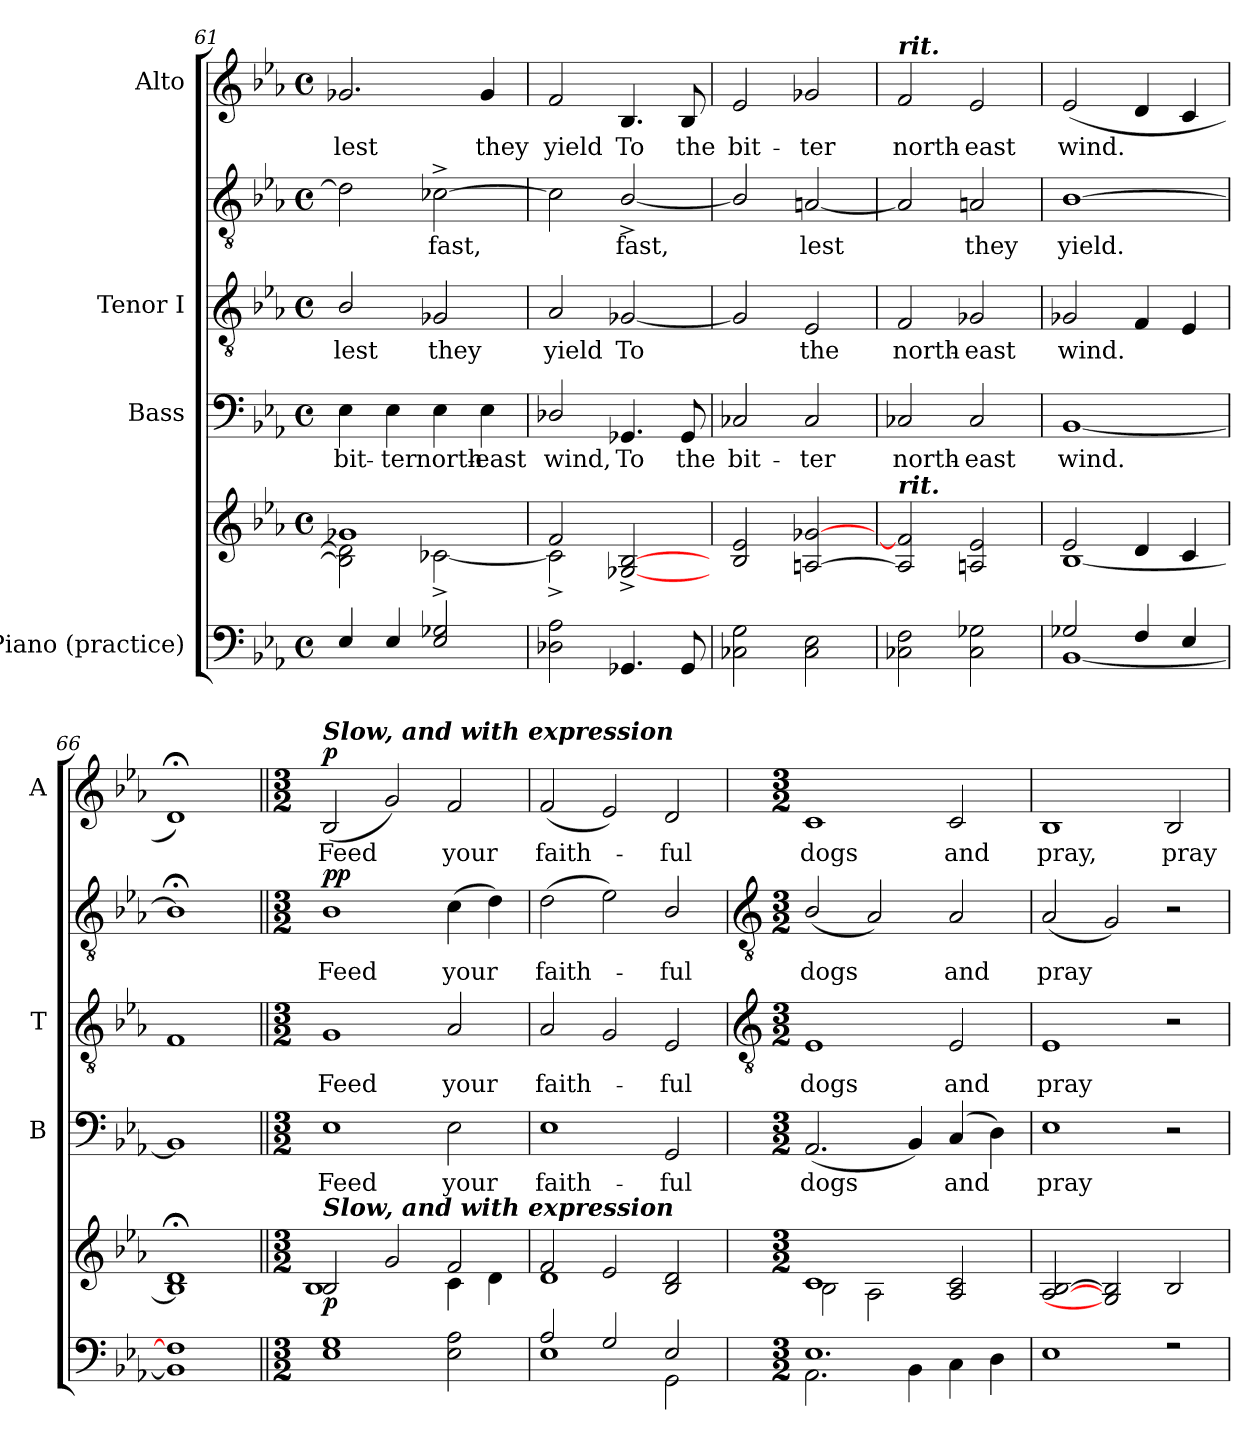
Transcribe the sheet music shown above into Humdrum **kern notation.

**kern	**kern	**dynam	**kern	**text	**kern	**text	**kern	**text	**dynam	**kern	**text	**dynam
*part4	*part4	*part4	*part3	*part3	*part2	*part2	*part2	*part2	*part2	*part1	*part1	*part1
*staff6	*staff5	*staff5/6	*staff4	*staff4	*staff3	*staff3	*staff2	*staff2	*staff2/3	*staff1	*staff1	*staff1
*I"Piano (practice)	*	*	*I"Bass	*	*I"Tenor I	*	*	*	*	*I"Alto	*	*
*	*	*	*I'B	*	*I'T	*	*	*	*	*I'A	*	*
!!LO:LB:g=z
*clefF4	*clefG2	*	*clefF4	*	*clefGv2	*	*clefGv2	*	*	*clefG2	*	*
*k[b-e-a-]	*k[b-e-a-]	*	*k[b-e-a-]	*	*k[b-e-a-]	*	*k[b-e-a-]	*	*	*k[b-e-a-]	*	*
*E-:	*E-:	*	*E-:	*	*E-:	*	*E-:	*	*	*E-:	*	*
*M4/4	*M4/4	*	*M4/4	*	*M4/4	*	*M4/4	*	*	*M4/4	*	*
*met(c)	*met(c)	*	*met(c)	*	*met(c)	*	*met(c)	*	*	*met(c)	*	*
=61	=61	=61	=61	=61	=61	=61	=61	=61	=61	=61	=61	=61
*^	*^	*	*	*	*	*	*	*	*	*	*	*
!	!	!	!	!	!	!LO:LY:b	!	!LO:LY:b	!	!	!	!	!LO:LY:b	!
4E-	1ryy	1g-X/	2B-\] 2d-\]	.	4E-	bit-	2B-/	lest	2d-]	.	.	2.g-X	lest	.
!	!	!	!	!	!	!LO:LY:b	!	!	!	!	!	!	!	!
4E-	.	.	.	.	4E-	-ter	.	.	.	.	.	.	.	.
!	!	!	!	!	!	!LO:LY:b	!	!LO:LY:b	!	!LO:LY:b	!	!	!	!
2E- 2G-X	.	.	[2c-X^\	.	4E-	north-	2G-X	they	[2c-X^	fast,	.	.	.	.
!	!	!	!	!	!	!LO:LY:b	!	!	!	!	!	!	!LO:LY:b	!
.	.	.	.	.	4E-	-east	.	.	.	.	.	4g-	they	.
=62	=62	=62	=62	=62	=62	=62	=62	=62	=62	=62	=62	=62	=62	=62
!	!	!	!	!	!	!LO:LY:b	!	!LO:LY:b	!	!	!	!	!LO:LY:b	!
2D-X\ 2A-\	1ryy	2f/	2c-^\]	.	2D-X/	wind,	2A-	yield	2c-]	.	.	2f	yield	.
!	!	!	!	!	!	!LO:LY:b	!	!LO:LY:b	!	!LO:LY:b	!	!	!LO:LY:b	!
4.GG-X	.	2ryy	[2G-X/^ [2B-/^	.	4.GG-X	To	[2G-X	To	[2B-^/	fast,	.	4.B-	To	.
!	!	!	!	!	!	!LO:LY:b	!	!	!	!	!	!	!LO:LY:b	!
8GG-	.	.	.	.	8GG-	the	.	.	.	.	.	8B-	the	.
=63	=63	=63	=63	=63	=63	=63	=63	=63	=63	=63	=63	=63	=63	=63
!	!	!	!	!	!	!LO:LY:b	!	!	!	!	!	!	!LO:LY:b	!
1ryy	2C-X\ 2G\	2B-/ 2e-/	1ryy	.	2C-X	bit-	2G-]	.	2B-/]	.	.	2e-	bit-	.
!	!	!	!	!	!	!LO:LY:b	!	!LO:LY:b	!	!LO:LY:b	!	!	!LO:LY:b	!
.	2C-\ 2E-\	[2An/ [2g-X/	.	.	2C-	-ter	2E-	the	[2An	lest	.	2g-X	-ter	.
=64	=64	=64	=64	=64	=64	=64	=64	=64	=64	=64	=64	=64	=64	=64
!	!	!	!	!	!	!	!	!	!	!	!	!LO:TX:a:Bi:t=rit.	!	!
!	!	!LO:TX:a:Bi:t=rit.	!	!	!	!	!	!	!	!	!	!	!	!
!	!	!	!	!	!	!LO:LY:b	!	!LO:LY:b	!	!	!	!	!LO:LY:b	!
1ryy	2C-X\ 2F\	2A/] 2f/]	1ryy	.	2C-X	north-	2F	north-	2A]	.	.	2f	north-	.
!	!	!	!	!	!	!LO:LY:b	!	!LO:LY:b	!	!LO:LY:b	!	!	!LO:LY:b	!
.	2C-\ 2G-X\	2A/ 2e-/	.	.	2C-	-east	2G-X	-east	2A	they	.	2e-	-east	.
=65	=65	=65	=65	=65	=65	=65	=65	=65	=65	=65	=65	=65	=65	=65
!	!	!	!	!	!	!LO:LY:b	!	!LO:LY:b	!	!LO:LY:b	!	!	!LO:LY:b	!
2G-X/	[1BB-\	2e-/	[1B-\	.	[1BB-	wind.	2G-X	wind.	[1B-	yield.	.	(<2e-	wind.	.
4F/	.	4d/	.	.	.	.	4F	.	.	.	.	4d	.	.
4E-/	.	4c/	.	.	.	.	4E-	.	.	.	.	4c	.	.
=66	=66	=66	=66	=66	=66	=66	=66	=66	=66	=66	=66	=66	=66	=66
1ryy	1BB-\] 1F\]	1d;</	1B-\]	.	1BB-]	.	1F	.	1B-;<]	.	.	1d;<)	.	.
=67||	=67||	=67||	=67||	=67||	=67||	=67||	=67||	=67||	=67||	=67||	=67||	=67||	=67||	=67||
*M3/2	*	*M3/2	*	*	*M3/2	*	*M3/2	*	*M3/2	*	*	*M3/2	*	*
!	!	!	!	!	!	!	!	!	!	!	!	!LO:TX:a:Bi:t=Slow, and with expression	!	!
!	!	!LO:TX:a:Bi:t=Slow, and with expression	!	!	!	!	!	!	!	!	!	!	!	!
!LO:N:vis=1	!	!	!	!LO:DY:b	!	!LO:LY:b	!	!LO:LY:b	!	!LO:LY:b	!LO:DY:b=2	!	!LO:LY:b	!
!	!	!	!	!	!	!	!	!	!	!	!LO:DY:n=1:b	!	!	!LO:DY:b
1.ryy	1E-\ 1G\	2B-/	1B-\	p	1E-	Feed	1G	Feed	1B-	Feed	p p	(2B-	Feed	p
.	.	2g/	.	.	.	.	.	.	.	.	.	2g)	.	.
!	!	!	!	!	!	!LO:LY:b	!	!LO:LY:b	!	!LO:LY:b	!	!	!LO:LY:b	!
.	2E-\ 2A-\	2f/	4c\	.	2E-	your	2A-	your	(>4c	your	.	2f	your	.
.	.	.	4d\	.	.	.	.	.	4d)	.	.	.	.	.
=68	=68	=68	=68	=68	=68	=68	=68	=68	=68	=68	=68	=68	=68	=68
!	!	!	!	!	!	!LO:LY:b	!	!LO:LY:b	!	!LO:LY:b	!	!	!LO:LY:b	!
2A-/	1E-\	2f/	1d\	.	1E-	faith-	2A-	faith-	(>2d	faith-	.	(<2f	faith-	.
2G/	.	2e-/	.	.	.	.	2G	.	2e-)	.	.	2e-)	.	.
!	!	!	!	!	!	!LO:LY:b	!	!LO:LY:b	!	!LO:LY:b	!	!	!LO:LY:b	!
2E-/	2GG\	2B-/ 2d/	2ryy	.	2GG	-ful	2E-	ful	2B-/	ful	.	2d	ful	.
!!LO:LB:g=z
=69	=69	=69	=69	=69	=69	=69	=69	=69	=69	=69	=69	=69	=69	=69
*	*	*	*	*	*	*	*clefGv2	*	*clefGv2	*	*	*	*	*
*M3/2	*	*M3/2	*	*	*M3/2	*	*M3/2	*	*M3/2	*	*	*M3/2	*	*
!	!	!	!	!	!	!LO:LY:b	!	!LO:LY:b	!	!LO:LY:b	!	!	!LO:LY:b	!
1.E-	2.AA-\	1c/	2B-\	.	(<2.AA-	dogs	1E-	dogs	(<2B-/	dogs	.	1c	dogs	.
.	.	.	2A-\	.	.	.	.	.	2A-)	.	.	.	.	.
.	4BB-\	.	.	.	4BB-)	.	.	.	.	.	.	.	.	.
!	!	!	!	!	!	!LO:LY:b	!	!LO:LY:b	!	!LO:LY:b	!	!	!LO:LY:b	!
.	4C\	2A-/ 2c/	2ryy	.	(<4C	and	2E-	and	2A-	and	.	2c	and	.
.	4D\	.	.	.	4D)	.	.	.	.	.	.	.	.	.
=70	=70	=70	=70	=70	=70	=70	=70	=70	=70	=70	=70	=70	=70	=70
!	!LO:N:vis=1	!	!	!	!	!LO:LY:b	!	!LO:LY:b	!	!LO:LY:b	!	!	!LO:LY:b	!
1E-	1.ryy	[2A-/ [2B-/	1.ryy	.	1E-	pray	1E-	pray	(<2A-	pray	.	1B-	pray,	.
.	.	2G/] 2B-/]	.	.	.	.	.	.	2G)	.	.	.	.	.
!	!	!	!	!	!	!	!	!	!	!	!	!	!LO:LY:b	!
2r	.	2B-/	.	.	2r	.	2r	.	2r	.	.	2B-	pray	.
*v	*v	*	*	*	*	*	*	*	*	*	*	*	*	*
*	*v	*v	*	*	*	*	*	*	*	*	*	*	*
=	=	=	=	=	=	=	=	=	=	=	=	=
*-	*-	*-	*-	*-	*-	*-	*-	*-	*-	*-	*-	*-
